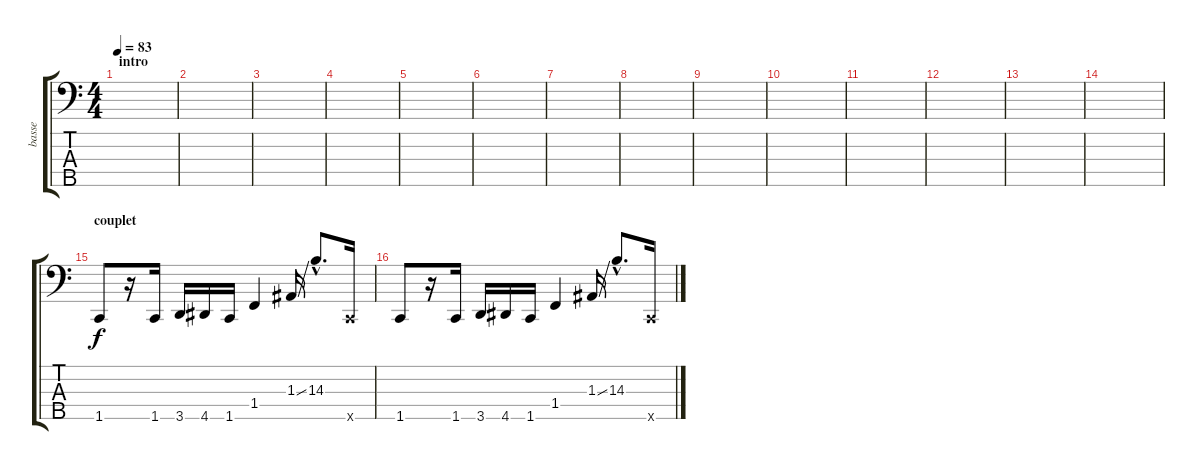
\track ("basse" "basse") {instrument electricbassfinger}
\staff {score tabs}
\tuning (G2 D2 A1 E1 B0) {hide}
\ts (4 4)
\section ("" "intro")
\tempo 83
\clef f4
\ks c
|
|
|
|
|
|
|
|
|
|
|
|
|
|
\section ("" "couplet")
1.5.8 r.16 1.5.16 3.5.16 4.5.16 1.5.16 1.4.4 1.3{ss}.16 14.3{hac}.8{d} 1.5{x}.16 |
1.5.8 r.16 1.5.16 3.5.16 4.5.16 1.5.16 1.4.4 1.3{ss}.16 14.3{hac}.8{d} 1.5{x}.16
